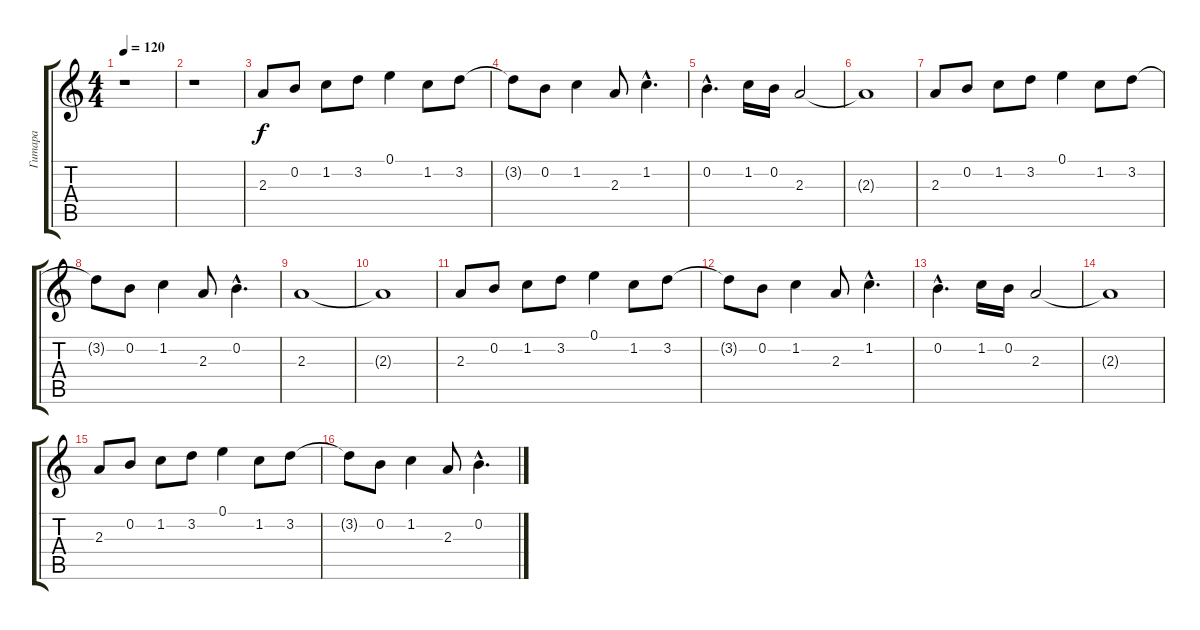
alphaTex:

\track ("Гитара" "Гитара") {instrument electricguitarclean}
\staff {score tabs}
\tuning (E4 B3 G3 D3 A2 E2) {hide}
\ts (4 4)
\tempo 120
\clef g2
\ks c
r.1{dy f instrument electricguitarclean} |
r.1 |
2.3.8 0.2.8 1.2.8 3.2.8 0.1.4 1.2.8 3.2.8 |
3.2{t}.8 0.2.8 1.2.4 2.3.8 1.2{hac}.4{d} |
0.2{hac}.4{d} 1.2.16 0.2.16 2.3.2 |
2.3{t}.1 |
2.3.8 0.2.8 1.2.8 3.2.8 0.1.4 1.2.8 3.2.8 |
3.2{t}.8 0.2.8 1.2.4 2.3.8 0.2{hac}.4{d} |
2.3.1 |
2.3{t}.1 |
2.3.8 0.2.8 1.2.8 3.2.8 0.1.4 1.2.8 3.2.8 |
3.2{t}.8 0.2.8 1.2.4 2.3.8 1.2{hac}.4{d} |
0.2{hac}.4{d} 1.2.16 0.2.16 2.3.2 |
2.3{t}.1 |
2.3.8 0.2.8 1.2.8 3.2.8 0.1.4 1.2.8 3.2.8 |
3.2{t}.8 0.2.8 1.2.4 2.3.8 0.2{hac}.4{d}
